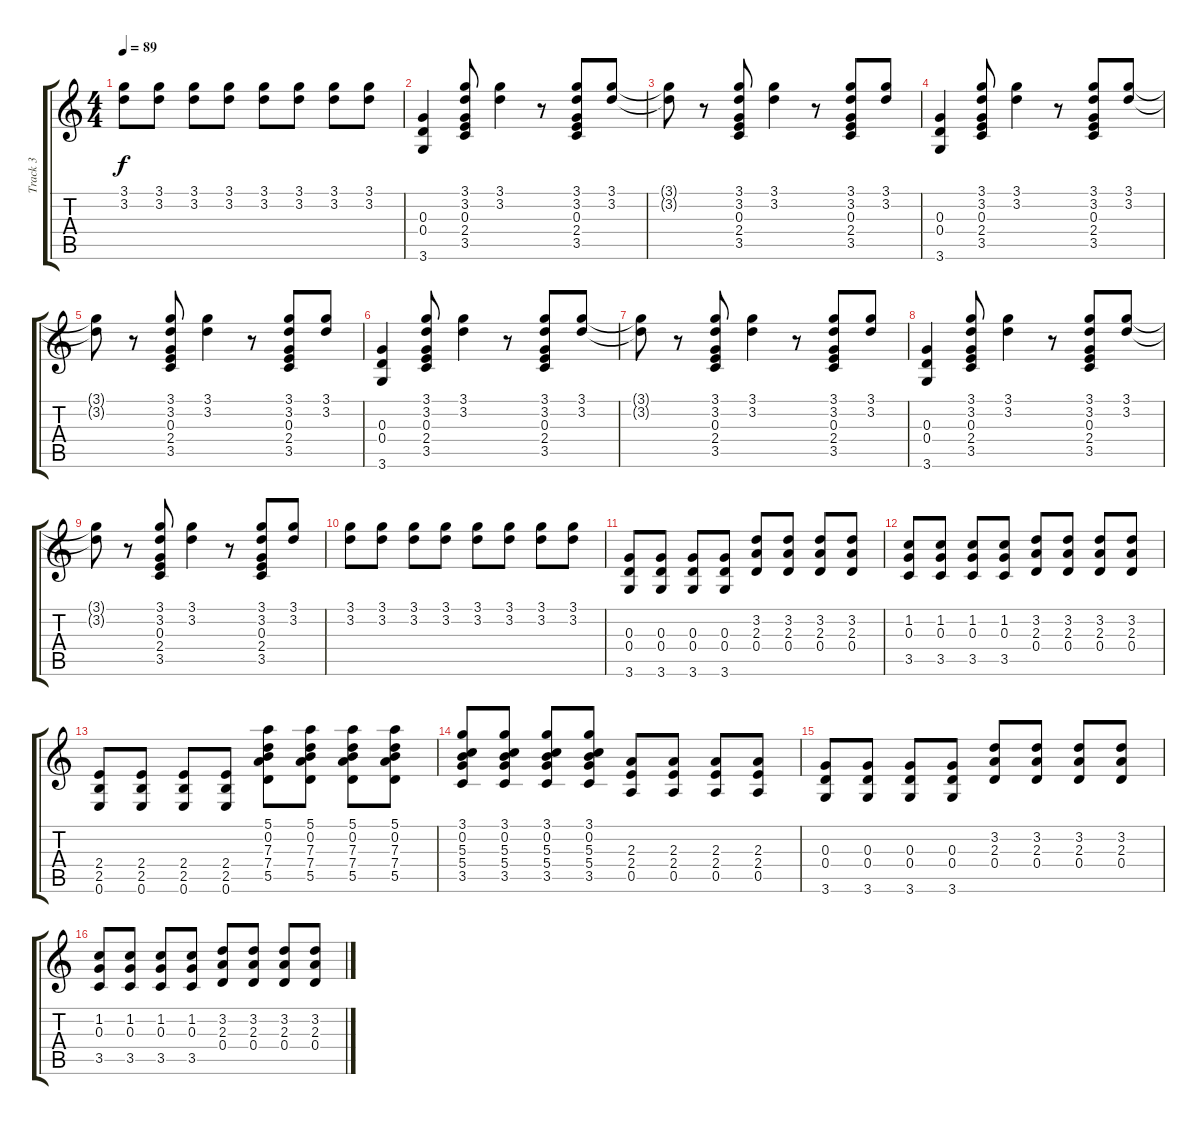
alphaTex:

\track ("Track 3" "Track 3") {instrument overdrivenguitar}
\staff {score tabs}
\tuning (E4 B3 G3 D3 A2 E2) {hide}
\ts (4 4)
\tempo 89
\clef g2
\ks c
(3.1 3.2).8{dy f} (3.1 3.2).8 (3.1 3.2).8 (3.1 3.2).8 (3.1 3.2).8 (3.1 3.2).8 (3.1 3.2).8 (3.1 3.2).8 |
(0.3 0.4 3.6).4 (3.1 3.2 0.3 2.4 3.5).8 (3.1 3.2).4 r.8 (3.1 3.2 0.3 2.4 3.5).8 (3.1 3.2).8 |
(3.1{t} 3.2{t}).8 r.8 (3.1 3.2 0.3 2.4 3.5).8 (3.1 3.2).4 r.8 (3.1 3.2 0.3 2.4 3.5).8 (3.1 3.2).8 |
(0.3 0.4 3.6).4 (3.1 3.2 0.3 2.4 3.5).8 (3.1 3.2).4 r.8 (3.1 3.2 0.3 2.4 3.5).8 (3.1 3.2).8 |
(3.1{t} 3.2{t}).8 r.8 (3.1 3.2 0.3 2.4 3.5).8 (3.1 3.2).4 r.8 (3.1 3.2 0.3 2.4 3.5).8 (3.1 3.2).8 |
(0.3 0.4 3.6).4 (3.1 3.2 0.3 2.4 3.5).8 (3.1 3.2).4 r.8 (3.1 3.2 0.3 2.4 3.5).8 (3.1 3.2).8 |
(3.1{t} 3.2{t}).8 r.8 (3.1 3.2 0.3 2.4 3.5).8 (3.1 3.2).4 r.8 (3.1 3.2 0.3 2.4 3.5).8 (3.1 3.2).8 |
(0.3 0.4 3.6).4 (3.1 3.2 0.3 2.4 3.5).8 (3.1 3.2).4 r.8 (3.1 3.2 0.3 2.4 3.5).8 (3.1 3.2).8 |
(3.1{t} 3.2{t}).8 r.8 (3.1 3.2 0.3 2.4 3.5).8 (3.1 3.2).4 r.8 (3.1 3.2 0.3 2.4 3.5).8 (3.1 3.2).8 |
(3.1 3.2).8 (3.1 3.2).8 (3.1 3.2).8 (3.1 3.2).8 (3.1 3.2).8 (3.1 3.2).8 (3.1 3.2).8 (3.1 3.2).8 |
(0.3 0.4 3.6).8{volume 13 instrument overdrivenguitar} (0.3 0.4 3.6).8 (0.3 0.4 3.6).8 (0.3 0.4 3.6).8 (3.2 2.3 0.4).8 (3.2 2.3 0.4).8 (3.2 2.3 0.4).8 (3.2 2.3 0.4).8 |
(1.2 0.3 3.5).8 (1.2 0.3 3.5).8 (1.2 0.3 3.5).8 (1.2 0.3 3.5).8 (3.2 2.3 0.4).8 (3.2 2.3 0.4).8 (3.2 2.3 0.4).8 (3.2 2.3 0.4).8 |
(2.4 2.5 0.6).8 (2.4 2.5 0.6).8 (2.4 2.5 0.6).8 (2.4 2.5 0.6).8 (5.1 0.2 7.3 7.4 5.5).8 (5.1 0.2 7.3 7.4 5.5).8 (5.1 0.2 7.3 7.4 5.5).8 (5.1 0.2 7.3 7.4 5.5).8 |
(3.1 0.2 5.3 5.4 3.5).8 (3.1 0.2 5.3 5.4 3.5).8 (3.1 0.2 5.3 5.4 3.5).8 (3.1 0.2 5.3 5.4 3.5).8 (2.3 2.4 0.5).8 (2.3 2.4 0.5).8 (2.3 2.4 0.5).8 (2.3 2.4 0.5).8 |
(0.3 0.4 3.6).8 (0.3 0.4 3.6).8 (0.3 0.4 3.6).8 (0.3 0.4 3.6).8 (3.2 2.3 0.4).8 (3.2 2.3 0.4).8 (3.2 2.3 0.4).8 (3.2 2.3 0.4).8 |
(1.2 0.3 3.5).8 (1.2 0.3 3.5).8 (1.2 0.3 3.5).8 (1.2 0.3 3.5).8 (3.2 2.3 0.4).8 (3.2 2.3 0.4).8 (3.2 2.3 0.4).8 (3.2 2.3 0.4).8
